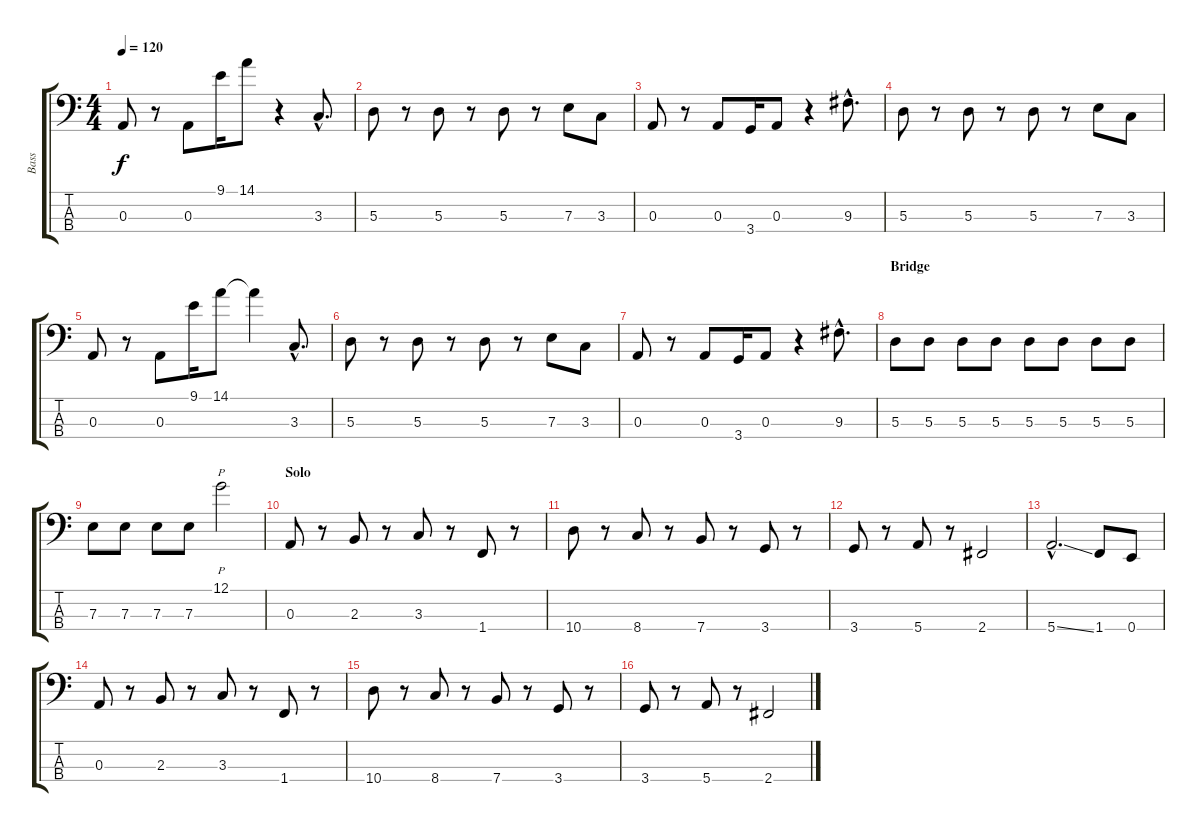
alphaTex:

\track ("Bass" "Bass") {instrument electricbasspick}
\staff {score tabs}
\tuning (G2 D2 A1 E1) {hide}
\ts (4 4)
\tempo 120
\clef f4
\ks c
0.3.8{dy f} r.8 0.3.8 9.1.16 14.1.8 r.4 3.3{hac}.8{d} |
5.3.8 r.8 5.3.8 r.8 5.3.8 r.8 7.3.8 3.3.8 |
0.3.8 r.8 0.3.8 3.4.16 0.3.8 r.4 9.3{hac}.8{d} |
5.3.8 r.8 5.3.8 r.8 5.3.8 r.8 7.3.8 3.3.8 |
0.3.8 r.8 0.3.8 9.1.16 14.1.8 14.1{t}.4 3.3{hac}.8{d} |
5.3.8 r.8 5.3.8 r.8 5.3.8 r.8 7.3.8 3.3.8 |
0.3.8 r.8 0.3.8 3.4.16 0.3.8 r.4 9.3{hac}.8{d} |
\section ("" "Bridge")
5.3.8 5.3.8 5.3.8 5.3.8 5.3.8 5.3.8 5.3.8 5.3.8 |
7.3.8 7.3.8 7.3.8 7.3.8 12.1.2{p} |
\section ("" "Solo")
0.3.8 r.8 2.3.8 r.8 3.3.8 r.8 1.4.8 r.8 |
10.4.8 r.8 8.4.8 r.8 7.4.8 r.8 3.4.8 r.8 |
3.4.8 r.8 5.4.8 r.8 2.4.2 |
5.4{ss hac}.2{d} 1.4.8 0.4.8 |
0.3.8 r.8 2.3.8 r.8 3.3.8 r.8 1.4.8 r.8 |
10.4.8 r.8 8.4.8 r.8 7.4.8 r.8 3.4.8 r.8 |
3.4.8 r.8 5.4.8 r.8 2.4.2
